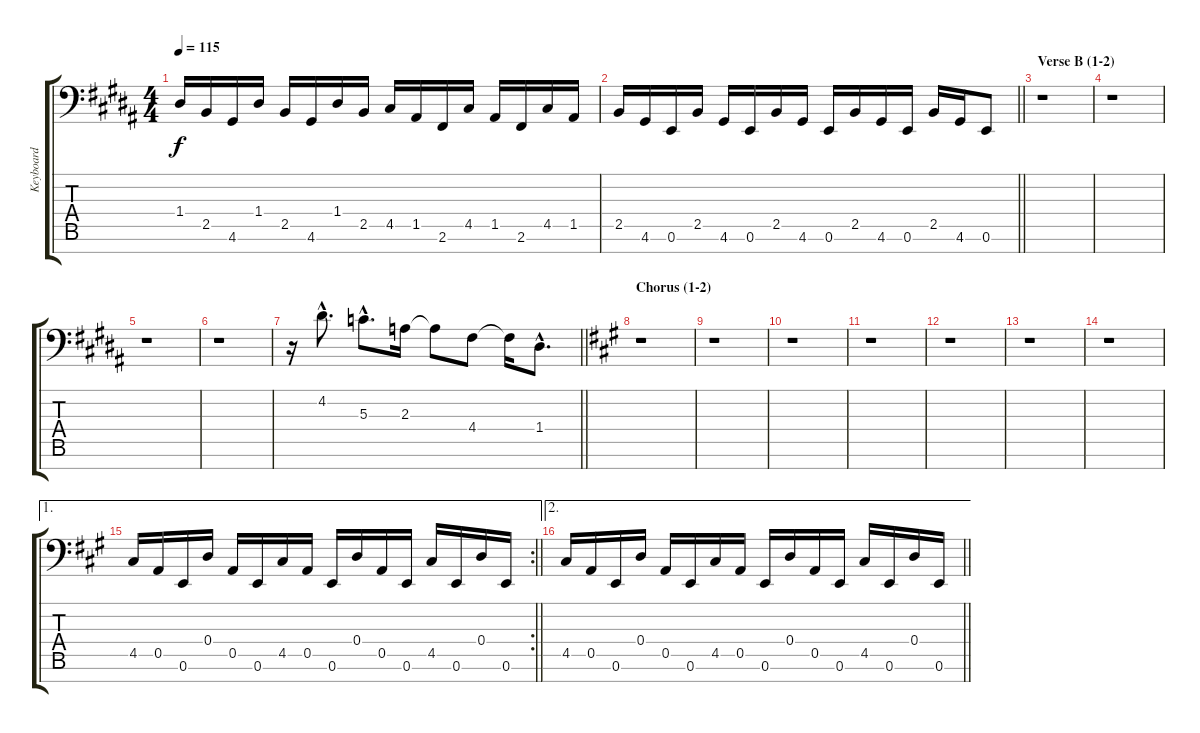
\track ("Keyboard" "Keyboard") {instrument clavinet}
\staff {score tabs}
\tuning (E4 B3 G3 D3 A2 E2 E1) {hide}
\ts (4 4)
\tempo 115
\clef f4
\ks b
1.4.16{dy f} 2.5.16 4.6.16 1.4.16 2.5.16 4.6.16 1.4.16 2.5.16 4.5.16 1.5.16 2.6.16 4.5.16 1.5.16 2.6.16 4.5.16 1.5.16 |
\barLineRight lightlight
2.5.16 4.6.16 0.6.16 2.5.16 4.6.16 0.6.16 2.5.16 4.6.16 0.6.16 2.5.16 4.6.16 0.6.16 2.5.16 4.6.16 0.6.8 |
\section ("" "Verse B (1-2)")
r.1 |
r.1 |
r.1 |
r.1 |
\barLineRight lightlight
r.16 4.2{hac}.8{d} 5.3{hac}.8{d} 2.3.16 2.3{t}.8 4.4.8 4.4{t}.16 1.4{hac}.8{d} |
\section ("" "Chorus (1-2)")
\ks a
r.1 |
r.1 |
r.1 |
r.1 |
r.1 |
r.1 |
r.1 |
\ae 1
\rc 2
\barLineRight lightlight
4.5.16 0.5.16 0.6.16 0.4.16 0.5.16 0.6.16 4.5.16 0.5.16 0.6.16 0.4.16 0.5.16 0.6.16 4.5.16 0.6.16 0.4.16 0.6.16 |
\ae 2
\barLineRight lightlight
4.5.16 0.5.16 0.6.16 0.4.16 0.5.16 0.6.16 4.5.16 0.5.16 0.6.16 0.4.16 0.5.16 0.6.16 4.5.16 0.6.16 0.4.16 0.6.16
